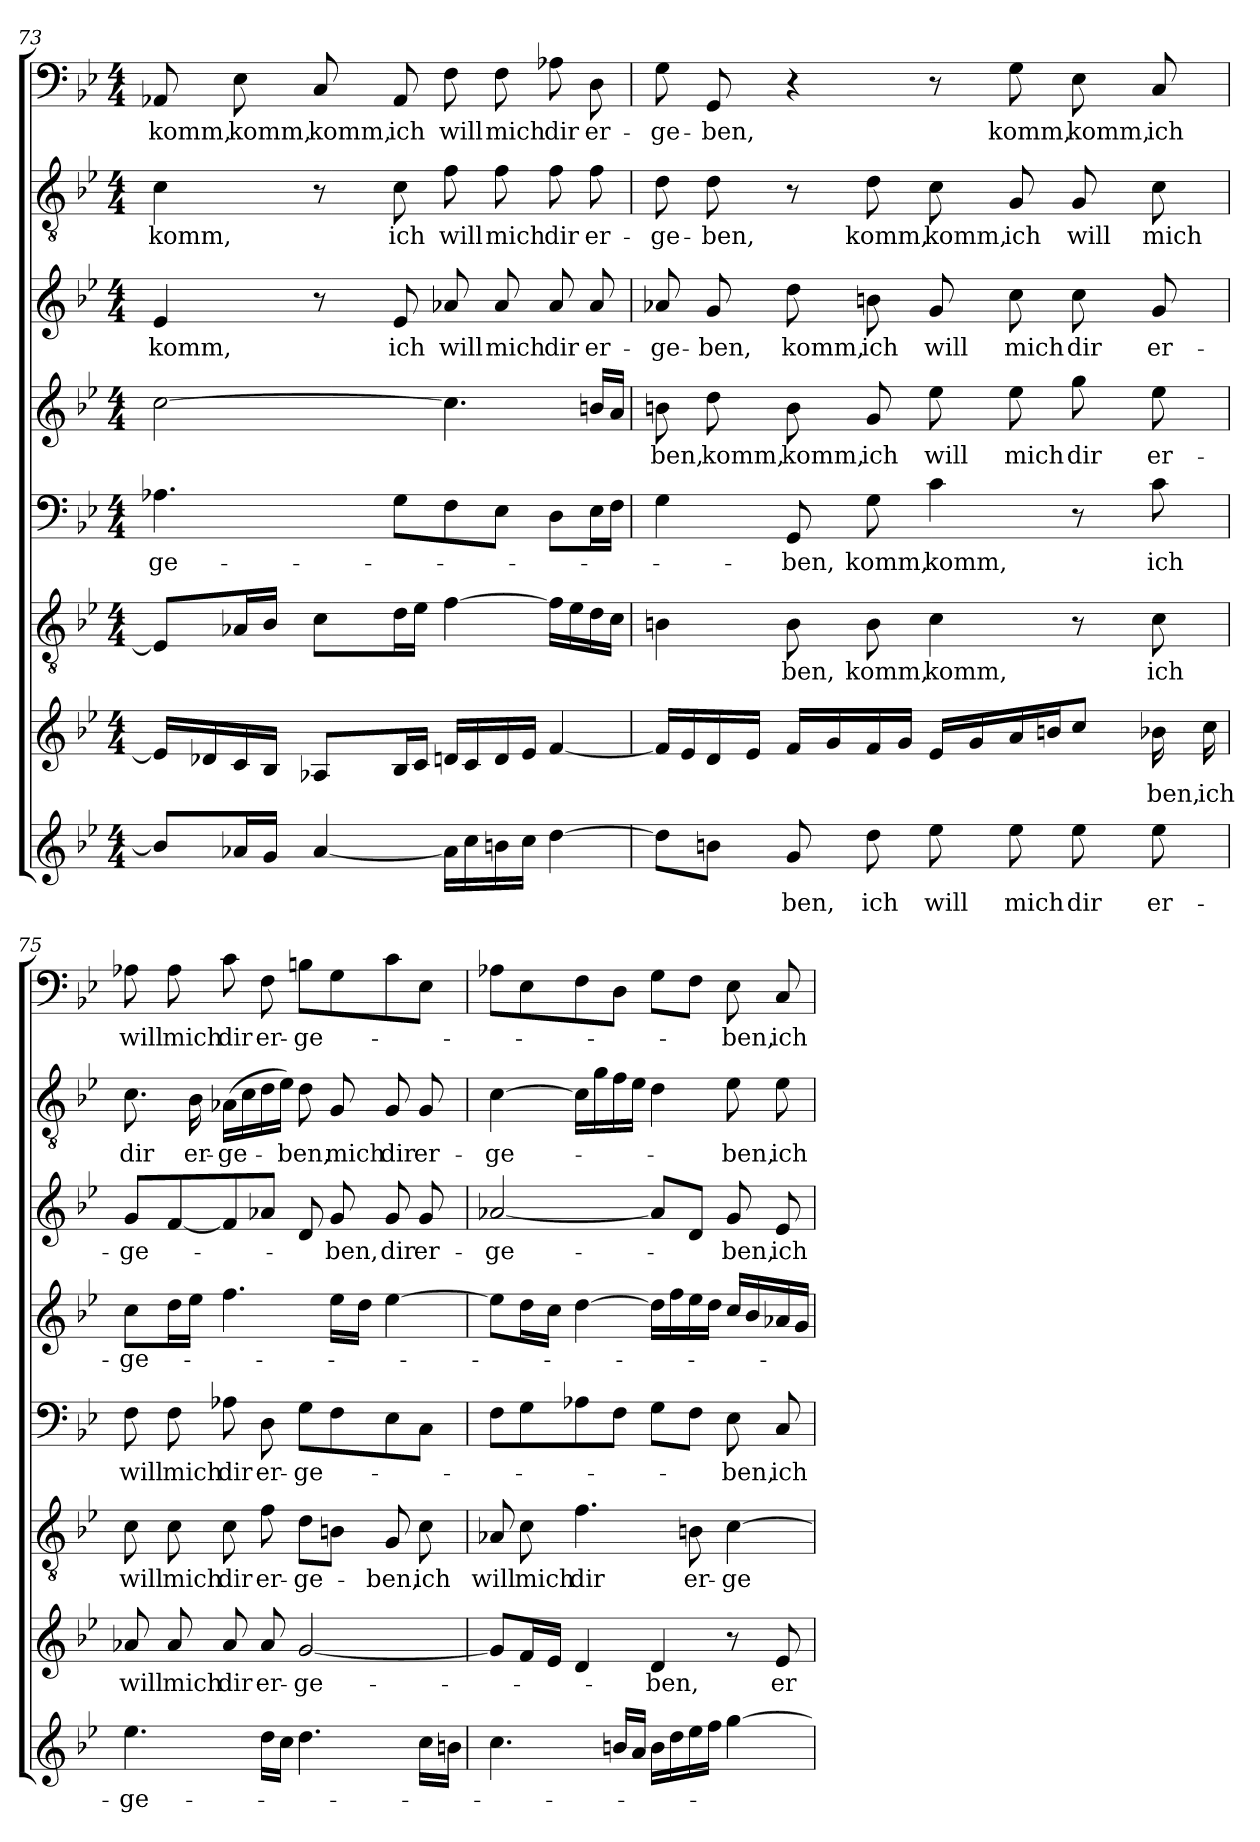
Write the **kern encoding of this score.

**kern	**text	**kern	**text	**kern	**text	**kern	**text	**kern	**text	**kern	**text	**kern	**text	**kern	**text
*part8	*part8	*part7	*part7	*part6	*part6	*part5	*part5	*part4	*part4	*part3	*part3	*part2	*part2	*part1	*part1
*staff8	*staff8	*staff7	*staff7	*staff6	*staff6	*staff5	*staff5	*staff4	*staff4	*staff3	*staff3	*staff2	*staff2	*staff1	*staff1
*clefG2	*	*clefG2	*	*clefGv2	*	*clefF4	*	*clefG2	*	*clefG2	*	*clefGv2	*	*clefF4	*
*k[b-e-]	*	*k[b-e-]	*	*k[b-e-]	*	*k[b-e-]	*	*k[b-e-]	*	*k[b-e-]	*	*k[b-e-]	*	*k[b-e-]	*
*g:	*	*g:	*	*g:	*	*g:	*	*g:	*	*g:	*	*g:	*	*g:	*
*M4/4	*	*M4/4	*	*M4/4	*	*M4/4	*	*M4/4	*	*M4/4	*	*M4/4	*	*M4/4	*
=73	=73	=73	=73	=73	=73	=73	=73	=73	=73	=73	=73	=73	=73	=73	=73
8b-/L]	.	16e-/LL]	.	8E-/L]	.	4.A-X\	-ge-	[2cc\	.	4e-/	komm,	4c\	komm,	8AA-X/	komm,
.	.	16d-X/	.	.	.	.	.	.	.	.	.	.	.	.	.
16a-X/L	.	16c/	.	16A-X/L	.	.	.	.	.	.	.	.	.	8E-\	komm,
16g/JJ	.	16B-/JJ	.	16B-/JJ	.	.	.	.	.	.	.	.	.	.	.
[4a-/	.	8A-X/L	.	8c\L	.	.	.	.	.	8r	.	8r	.	8C/	komm,
.	.	16B-/L	.	16d\L	.	8G\L	.	.	.	8e-/	ich	8c\	ich	8AA-/	ich
.	.	16c/JJ	.	16e-\JJ	.	.	.	.	.	.	.	.	.	.	.
16a-\LL]	.	16dn/LL	.	[4f\	.	8F\	.	4.cc\]	.	8a-X/	will	8f\	will	8F\	will
16cc\	.	16c/	.	.	.	.	.	.	.	.	.	.	.	.	.
16bn\	.	16d/	.	.	.	8E-\J	.	.	.	8a-/	mich	8f\	mich	8F\	mich
16cc\JJ	.	16e-/JJ	.	.	.	.	.	.	.	.	.	.	.	.	.
[4dd\	.	[4f/	.	16f\LL]	.	8D\L	.	.	.	8a-/	dir	8f\	dir	8A-X\	dir
.	.	.	.	16e-\	.	.	.	.	.	.	.	.	.	.	.
.	.	.	.	16d\	.	16E-\L	.	16bn/LL	.	8a-/	er-	8f\	er-	8D\	er-
.	.	.	.	16c\JJ	.	16F\JJ	.	16a/JJ	.	.	.	.	.	.	.
=74	=74	=74	=74	=74	=74	=74	=74	=74	=74	=74	=74	=74	=74	=74	=74
8dd\L]	.	16f/LL]	.	4Bn\	.	4G\	.	8bn\	-ben,	8a-X/	-ge-	8d\	-ge-	8G\	-ge-
.	.	16e-/	.	.	.	.	.	.	.	.	.	.	.	.	.
8bn\J	.	16d/	.	.	.	.	.	8dd\	komm,	8g/	-ben,	8d\	-ben,	8GG/	-ben,
.	.	16e-/JJ	.	.	.	.	.	.	.	.	.	.	.	.	.
8g/	-ben,	16f/LL	.	8B\	-ben,	8GG/	-ben,	8b\	komm,	8dd\	komm,	8r	.	4r	.
.	.	16g/	.	.	.	.	.	.	.	.	.	.	.	.	.
8dd\	ich	16f/	.	8B\	komm,	8G\	komm,	8g/	ich	8bn\	ich	8d\	komm,	.	.
.	.	16g/JJ	.	.	.	.	.	.	.	.	.	.	.	.	.
8ee-\	will	16e-/LL	.	4c\	komm,	4c\	komm,	8ee-\	will	8g/	will	8c\	komm,	8r	.
.	.	16g/	.	.	.	.	.	.	.	.	.	.	.	.	.
8ee-\	mich	16a/	.	.	.	.	.	8ee-\	mich	8cc\	mich	8G/	ich	8G\	komm,
.	.	16bn/J	.	.	.	.	.	.	.	.	.	.	.	.	.
8ee-\	dir	8cc/J	.	8r	.	8r	.	8gg\	dir	8cc\	dir	8G/	will	8E-\	komm,
8ee-\	er-	16b-X\	-ben,	8c\	ich	8c\	ich	8ee-\	er-	8g/	er-	8c\	mich	8C/	ich
.	.	16cc\	ich	.	.	.	.	.	.	.	.	.	.	.	.
=75	=75	=75	=75	=75	=75	=75	=75	=75	=75	=75	=75	=75	=75	=75	=75
4.ee-\	-ge-	8a-X/	will	8c\	will	8F\	will	8cc\L	-ge-	8g/L	-ge-	8.c\	dir	8A-X\	will
.	.	8a-/	mich	8c\	mich	8F\	mich	16dd\L	.	[8f/	.	.	.	8A-\	mich
.	.	.	.	.	.	.	.	16ee-\JJ	.	.	.	16B-\	er-	.	.
.	.	8a-/	dir	8c\	dir	8A-X\	dir	4.ff\	.	8f/]	.	(16A-X\LL	-ge-	8c\	dir
.	.	.	.	.	.	.	.	.	.	.	.	16c\	.	.	.
16dd\LL	.	8a-/	er-	8f\	er-	8D\	er-	.	.	8a-X/J	.	16d\	.	8F\	er-
16cc\JJ	.	.	.	.	.	.	.	.	.	.	.	16e-\JJ)	.	.	.
4.dd\	.	[2g/	-ge-	8d\L	-ge-	8G\L	-ge-	.	.	8d/	.	8d\	-ben,	8Bn\L	-ge-
.	.	.	.	8Bn\J	.	8F\	.	16ee-\LL	.	8g/	-ben,	8G/	mich	8G\	.
.	.	.	.	.	.	.	.	16dd\JJ	.	.	.	.	.	.	.
.	.	.	.	8G/	-ben,	8E-\	.	[4ee-\	.	8g/	dir	8G/	dir	8c\	.
16cc\LL	.	.	.	8c\	ich	8C\J	.	.	.	8g/	er-	8G/	er-	8E-\J	.
16bn\JJ	.	.	.	.	.	.	.	.	.	.	.	.	.	.	.
=76	=76	=76	=76	=76	=76	=76	=76	=76	=76	=76	=76	=76	=76	=76	=76
4.cc\	.	8g/L]	.	8A-X/	will	8F\L	.	8ee-\L]	.	[2a-X/	-ge-	[4c\	-ge-	8A-X\L	.
.	.	16f/L	.	8c\	mich	8G\	.	16dd\L	.	.	.	.	.	8E-\	.
.	.	16e-/JJ	.	.	.	.	.	16cc\JJ	.	.	.	.	.	.	.
.	.	4d/	.	4.f\	dir	8A-X\	.	[4dd\	.	.	.	16c\LL]	.	8F\	.
.	.	.	.	.	.	.	.	.	.	.	.	16g\	.	.	.
16bn/LL	.	.	.	.	.	8F\J	.	.	.	.	.	16f\	.	8D\J	.
16a/JJ	.	.	.	.	.	.	.	.	.	.	.	16e-\JJ	.	.	.
16b\LL	.	4d/	-ben,	.	.	8G\L	.	16dd\LL]	.	8a-/L]	.	4d\	.	8G\L	.
16dd\	.	.	.	.	.	.	.	16ff\	.	.	.	.	.	.	.
16ee-\	.	.	.	8Bn\	er-	8F\J	.	16ee-\	.	8d/J	.	.	.	8F\J	.
16ff\JJ	.	.	.	.	.	.	.	16dd\JJ	.	.	.	.	.	.	.
[4gg\	.	8r	.	[4c\	-ge-	8E-\	-ben,	16cc/LL	.	8g/	-ben,	8e-\	-ben,	8E-\	-ben,
.	.	.	.	.	.	.	.	16b-/	.	.	.	.	.	.	.
.	.	8e-/	er-	.	.	8C/	ich	16a-X/	.	8e-/	ich	8e-\	ich	8C/	ich
.	.	.	.	.	.	.	.	16g/JJ	.	.	.	.	.	.	.
=	=	=	=	=	=	=	=	=	=	=	=	=	=	=	=
*-	*-	*-	*-	*-	*-	*-	*-	*-	*-	*-	*-	*-	*-	*-	*-
